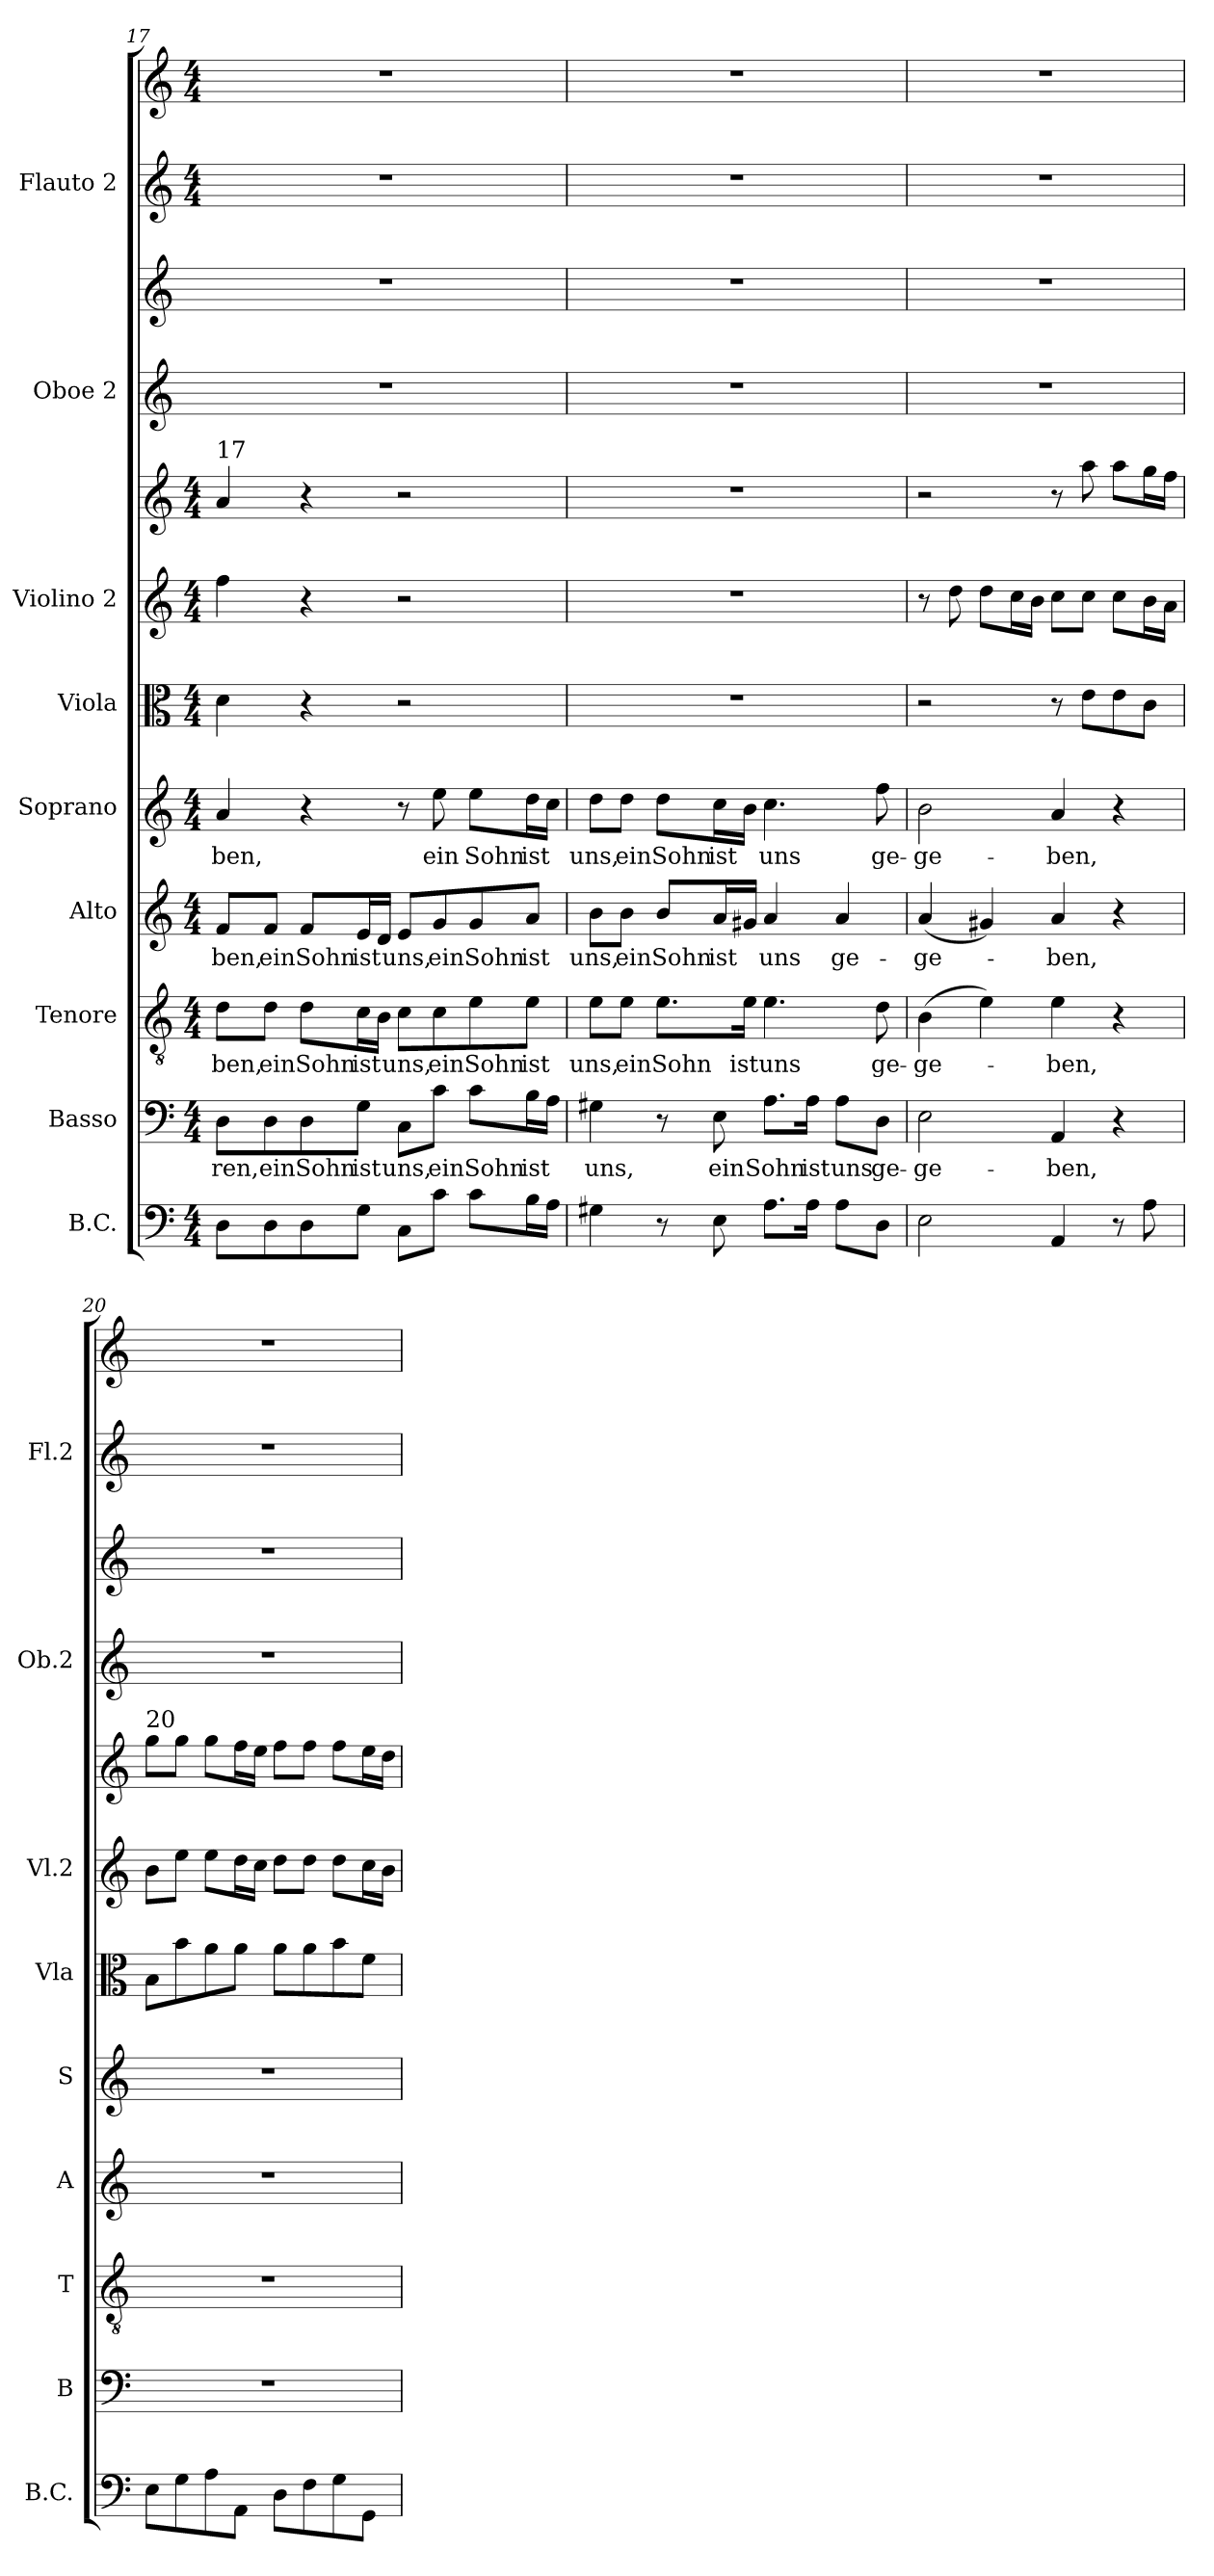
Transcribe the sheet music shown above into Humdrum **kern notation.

**kern	**kern	**text	**kern	**text	**kern	**text	**kern	**text	**kern	**kern	**kern	**kern	**kern	**kern	**kern
*part9	*part8	*part8	*part7	*part7	*part6	*part6	*part5	*part5	*part4	*part3	*part3	*part2	*part2	*part1	*part1
*staff12	*staff11	*staff11	*staff10	*staff10	*staff9	*staff9	*staff8	*staff8	*staff7	*staff6	*staff5	*staff4	*staff3	*staff2	*staff1
*I"B.C.	*I"Basso	*	*I"Tenore	*	*I"Alto	*	*I"Soprano	*	*I"Viola	*I"Violino 2	*	*I"Oboe 2	*	*I"Flauto 2	*
*I'B.C.	*I'B	*	*I'T	*	*I'A	*	*I'S	*	*I'Vla	*I'Vl.2	*	*I'Ob.2	*	*I'Fl.2	*
!!LO:PB:g=z
*clefF4	*clefF4	*	*clefGv2	*	*clefG2	*	*clefG2	*	*clefC3	*clefG2	*clefG2	*clefG2	*clefG2	*clefG2	*clefG2
*k[]	*k[]	*	*k[]	*	*k[]	*	*k[]	*	*k[]	*k[]	*k[]	*k[]	*k[]	*k[]	*k[]
*M4/4	*M4/4	*	*M4/4	*	*M4/4	*	*M4/4	*	*M4/4	*M4/4	*M4/4	*	*	*M4/4	*M4/4
=17	=17	=17	=17	=17	=17	=17	=17	=17	=17	=17	=17	=17	=17	=17	=17
!	!	!	!	!	!	!	!	!	!	!	!LO:TX:a:t=17	!	!	!	!
!	!	!LO:LY:b	!	!LO:LY:b	!	!LO:LY:b	!	!LO:LY:b	!	!	!	!	!	!	!
8D\L	8D\L	ren,	8d\L	ben,	8f/L	ben,	4a/	ben,	4d\	4ff\	4a/	1r	1r	1r	1r
!	!	!LO:LY:b	!	!LO:LY:b	!	!LO:LY:b	!	!	!	!	!	!	!	!	!
8D\	8D\	ein	8d\J	ein	8f/J	ein	.	.	.	.	.	.	.	.	.
!	!	!LO:LY:b	!	!LO:LY:b	!	!LO:LY:b	!	!	!	!	!	!	!	!	!
8D\	8D\	Sohn	8d\L	Sohn	8f/L	Sohn	4r	.	4r	4r	4r	.	.	.	.
!	!	!LO:LY:b	!	!LO:LY:b	!	!LO:LY:b	!	!	!	!	!	!	!	!	!
8G\J	8G\J	ist	16c\L	ist	16e/L	ist	.	.	.	.	.	.	.	.	.
.	.	.	16B\JJ	.	16d/JJ	.	.	.	.	.	.	.	.	.	.
!	!	!LO:LY:b	!	!LO:LY:b	!	!LO:LY:b	!	!	!	!	!	!	!	!	!
8C\L	8C\L	uns,	8c\L	uns,	8e/L	uns,	8r	.	2r	2r	2r	.	.	.	.
!	!	!LO:LY:b	!	!LO:LY:b	!	!LO:LY:b	!	!LO:LY:b	!	!	!	!	!	!	!
8c\J	8c\J	ein	8c\	ein	8g/	ein	8ee\	ein	.	.	.	.	.	.	.
!	!	!LO:LY:b	!	!LO:LY:b	!	!LO:LY:b	!	!LO:LY:b	!	!	!	!	!	!	!
8c\L	8c\L	Sohn	8e\	Sohn	8g/	Sohn	8ee\L	Sohn	.	.	.	.	.	.	.
!	!	!LO:LY:b	!	!LO:LY:b	!	!LO:LY:b	!	!LO:LY:b	!	!	!	!	!	!	!
16B\L	16B\L	ist	8e\J	ist	8a/J	ist	16dd\L	ist	.	.	.	.	.	.	.
16A\JJ	16A\JJ	.	.	.	.	.	16cc\JJ	.	.	.	.	.	.	.	.
=18	=18	=18	=18	=18	=18	=18	=18	=18	=18	=18	=18	=18	=18	=18	=18
!	!	!LO:LY:b	!	!LO:LY:b	!	!LO:LY:b	!	!LO:LY:b	!	!	!	!	!	!	!
4G#X\	4G#X\	uns,	8e\L	uns,	8b\L	uns,	8dd\L	uns,	1r	1r	1r	1r	1r	1r	1r
!	!	!	!	!LO:LY:b	!	!LO:LY:b	!	!LO:LY:b	!	!	!	!	!	!	!
.	.	.	8e\J	ein	8b\J	ein	8dd\J	ein	.	.	.	.	.	.	.
!	!	!	!	!LO:LY:b	!	!LO:LY:b	!	!LO:LY:b	!	!	!	!	!	!	!
8r	8r	.	8.e\L	Sohn	8b/L	Sohn	8dd\L	Sohn	.	.	.	.	.	.	.
!	!	!LO:LY:b	!	!	!	!LO:LY:b	!	!LO:LY:b	!	!	!	!	!	!	!
8E\	8E\	ein	.	.	16a/L	ist	16cc\L	ist	.	.	.	.	.	.	.
!	!	!	!	!LO:LY:b	!	!	!	!	!	!	!	!	!	!	!
.	.	.	16e\Jk	ist	16g#X/JJ	.	16b\JJ	.	.	.	.	.	.	.	.
!	!	!LO:LY:b	!	!LO:LY:b	!	!LO:LY:b	!	!LO:LY:b	!	!	!	!	!	!	!
8.A\L	8.A\L	Sohn	4.e\	uns	4a/	uns	4.cc\	uns	.	.	.	.	.	.	.
!	!	!LO:LY:b	!	!	!	!	!	!	!	!	!	!	!	!	!
16A\Jk	16A\Jk	ist	.	.	.	.	.	.	.	.	.	.	.	.	.
!	!	!LO:LY:b	!	!	!	!LO:LY:b	!	!	!	!	!	!	!	!	!
8A\L	8A\L	uns	.	.	4a/	ge-	.	.	.	.	.	.	.	.	.
!	!	!LO:LY:b	!	!LO:LY:b	!	!	!	!LO:LY:b	!	!	!	!	!	!	!
8D\J	8D\J	ge-	8d\	ge-	.	.	8ff\	ge-	.	.	.	.	.	.	.
=19	=19	=19	=19	=19	=19	=19	=19	=19	=19	=19	=19	=19	=19	=19	=19
!	!	!LO:LY:b	!	!LO:LY:b	!	!LO:LY:b	!	!LO:LY:b	!	!	!	!	!	!	!
2E\	2E\	ge-	(4B\	ge-	(4a/	ge-	2b\	ge-	2r	8r	2r	1r	1r	1r	1r
.	.	.	.	.	.	.	.	.	.	8dd\	.	.	.	.	.
.	.	.	4e\)	.	4g#X/)	.	.	.	.	8dd\L	.	.	.	.	.
.	.	.	.	.	.	.	.	.	.	16cc\L	.	.	.	.	.
.	.	.	.	.	.	.	.	.	.	16b\JJ	.	.	.	.	.
!	!	!LO:LY:b	!	!LO:LY:b	!	!LO:LY:b	!	!LO:LY:b	!	!	!	!	!	!	!
4AA/	4AA/	ben,	4e\	ben,	4a/	ben,	4a/	ben,	8r	8cc\L	8r	.	.	.	.
.	.	.	.	.	.	.	.	.	8e\L	8cc\J	8aa\	.	.	.	.
8r	4r	.	4r	.	4r	.	4r	.	8e\	8cc\L	8aa\L	.	.	.	.
8A\	.	.	.	.	.	.	.	.	8c\J	16b\L	16gg\L	.	.	.	.
.	.	.	.	.	.	.	.	.	.	16a\JJ	16ff\JJ	.	.	.	.
!!LO:PB:g=z
=20	=20	=20	=20	=20	=20	=20	=20	=20	=20	=20	=20	=20	=20	=20	=20
!	!	!	!	!	!	!	!	!	!	!	!LO:TX:a:t=20	!	!	!	!
8E\L	1r	.	1r	.	1r	.	1r	.	8B\L	8b\L	8gg\L	1r	1r	1r	1r
8G\	.	.	.	.	.	.	.	.	8b\	8ee\J	8gg\J	.	.	.	.
8A\	.	.	.	.	.	.	.	.	8a\	8ee\L	8gg\L	.	.	.	.
8AA\J	.	.	.	.	.	.	.	.	8a\J	16dd\L	16ff\L	.	.	.	.
.	.	.	.	.	.	.	.	.	.	16cc\JJ	16ee\JJ	.	.	.	.
8D\L	.	.	.	.	.	.	.	.	8a\L	8dd\L	8ff\L	.	.	.	.
8F\	.	.	.	.	.	.	.	.	8a\	8dd\J	8ff\J	.	.	.	.
8G\	.	.	.	.	.	.	.	.	8b\	8dd\L	8ff\L	.	.	.	.
8GG\J	.	.	.	.	.	.	.	.	8f\J	16cc\L	16ee\L	.	.	.	.
.	.	.	.	.	.	.	.	.	.	16b\JJ	16dd\JJ	.	.	.	.
=	=	=	=	=	=	=	=	=	=	=	=	=	=	=	=
*-	*-	*-	*-	*-	*-	*-	*-	*-	*-	*-	*-	*-	*-	*-	*-
